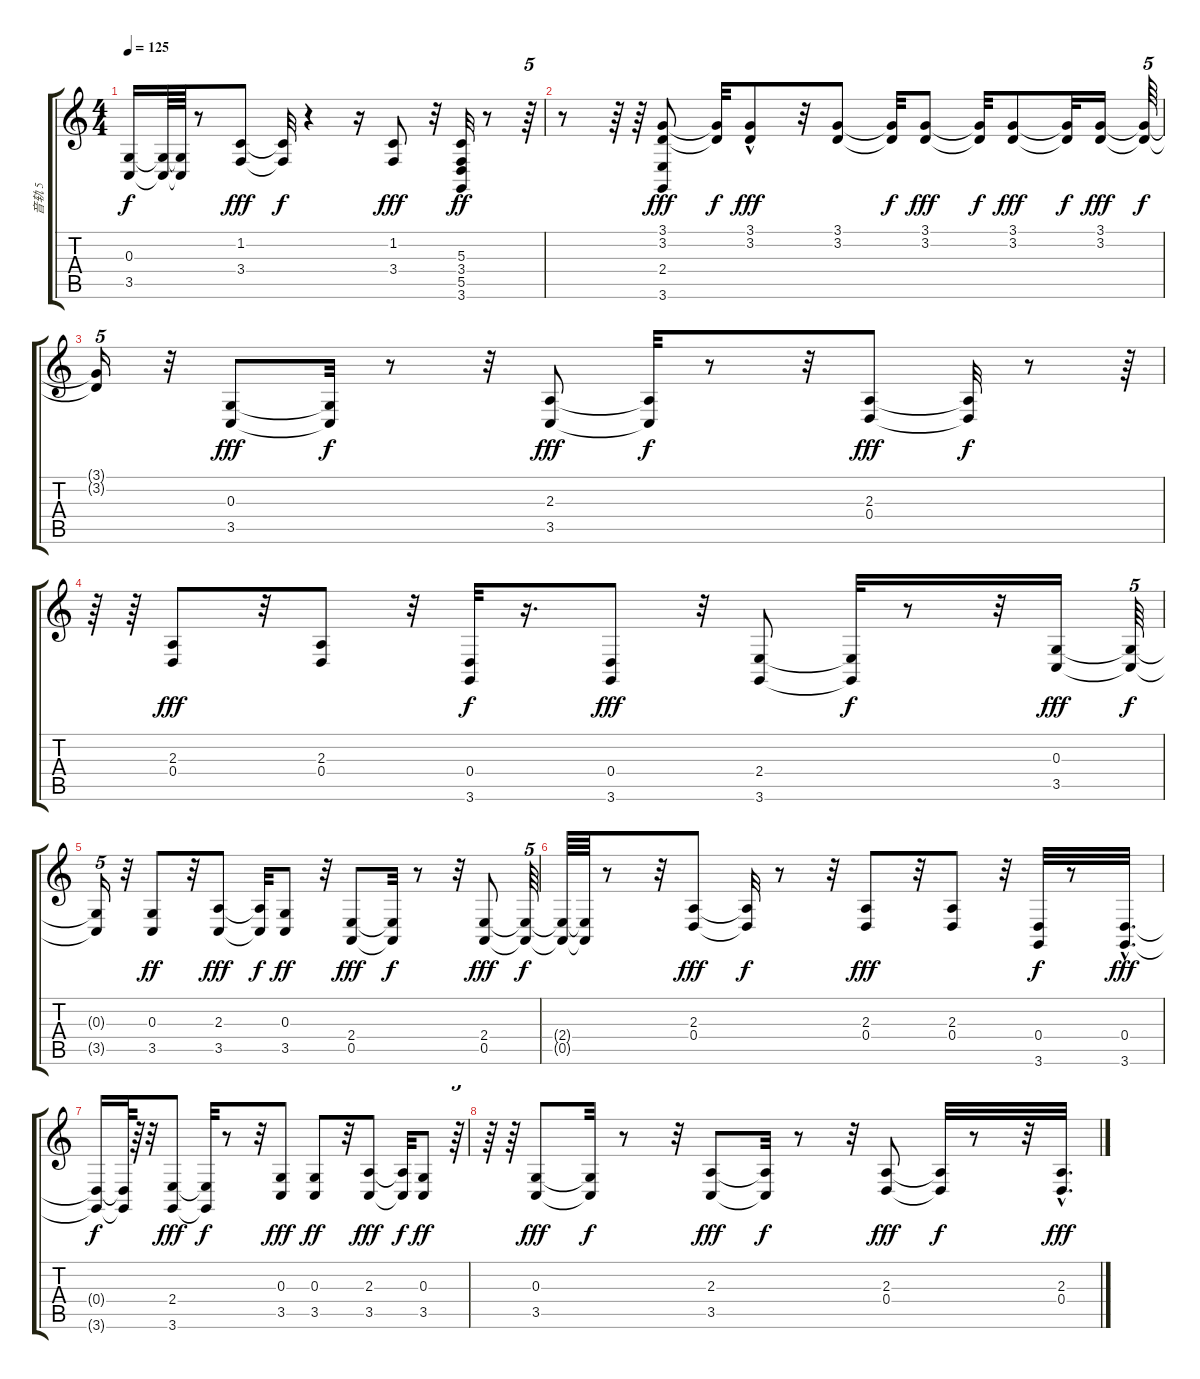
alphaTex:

\track ("音轨 5" "音轨 5") {instrument acousticgrandpiano}
\staff {score tabs}
\tuning (E4 B3 G3 D3 A2 E2) {hide}
\ts (4 4)
\tempo 125
\clef g2
\ks c
(0.3{t} 3.5{t}).16{dy f} (0.3{t} 3.5{t}).64 (0.3{t} 3.5{t}).64 r.8 (1.2 3.4).8{dy fff} (1.2{t} 3.4{t}).32{dy f} r.4 r.16 (1.2 3.4).8{dy fff} r.32 (5.3 3.4 5.5 3.6).32{dy ff} r.8 r.64{tu (5 4)} |
r.8 r.64 r.64 (3.1 3.2 2.4 3.6).8{dy fff} (3.1{t} 3.2{t}).32{dy f} (3.1 3.2{hac}).8{dy fff} r.32 (3.1 3.2).8 (3.1{t} 3.2{t}).32{dy f} (3.1 3.2).8{dy fff} (3.1{t} 3.2{t}).32{dy f} (3.1 3.2).8{dy fff} (3.1{t} 3.2{t}).32{dy f} (3.1 3.2).16{dy fff} (3.1{t} 3.2{t}).64{tu (5 4) dy f} |
(3.1{t} 3.2{t}).16{tu (5 4)} r.32 (0.3 3.5).8{dy fff} (0.3{t} 3.5{t}).32{dy f} r.8 r.32 (2.3 3.5).8{dy fff} (2.3{t} 3.5{t}).32{dy f} r.8 r.32 (2.3 0.4).8{dy fff} (2.3{t} 0.4{t}).32{dy f} r.8 r.64{tu (5 4)} |
r.64 r.64 (2.3 0.4).8{dy fff} r.32 (2.3 0.4).8 r.32 (0.4 3.6).32{dy f} r.16{d} (0.4 3.6).8{dy fff} r.32 (2.4 3.6).8 (2.4{t} 3.6{t}).32{dy f} r.8 r.32 (0.3 3.5).16{dy fff} (0.3{t} 3.5{t}).64{tu (5 4) dy f} |
(0.3{t} 3.5{t}).16{tu (5 4)} r.32 (0.3 3.5).8{dy ff} r.32 (2.3 3.5).8{dy fff} (2.3{t} 3.5{t}).32{dy f} (0.3 3.5).8{dy ff} r.32 (2.4 0.5).8{dy fff} (2.4{t} 0.5{t}).32{dy f} r.8 r.32 (2.4 0.5).8{dy fff} (2.4{t} 0.5{t}).64{tu (5 4) dy f} |
(2.4{t} 0.5{t}).64 (2.4{t} 0.5{t}).64 r.8 r.32 (2.3 0.4).8{dy fff} (2.3{t} 0.4{t}).32{dy f} r.8 r.32 (2.3 0.4).8{dy fff} r.32 (2.3 0.4).8 r.32 (0.4 3.6).32{dy f} r.8 (0.4{hac} 3.6{hac}).32{d dy fff} |
(0.4{t} 3.6{t}).16{dy f} (0.4{t} 3.6{t}).64 r.64 r.32 (2.4 3.6).8{dy fff} (2.4{t} 3.6{t}).32{dy f} r.8 r.32 (0.3 3.5).8{dy fff} (0.3 3.5).8{dy ff} r.32 (2.3 3.5).8{dy fff} (2.3{t} 3.5{t}).32{dy f} (0.3 3.5).8{dy ff} r.64{tu (5 4)} |
r.64 r.64 (0.3 3.5).8{dy fff} (0.3{t} 3.5{t}).32{dy f} r.8 r.32 (2.3 3.5).8{dy fff} (2.3{t} 3.5{t}).32{dy f} r.8 r.32 (2.3 0.4).8{dy fff} (2.3{t} 0.4{t}).32{dy f} r.8 r.32 (2.3{hac} 0.4{hac}).32{d dy fff}
